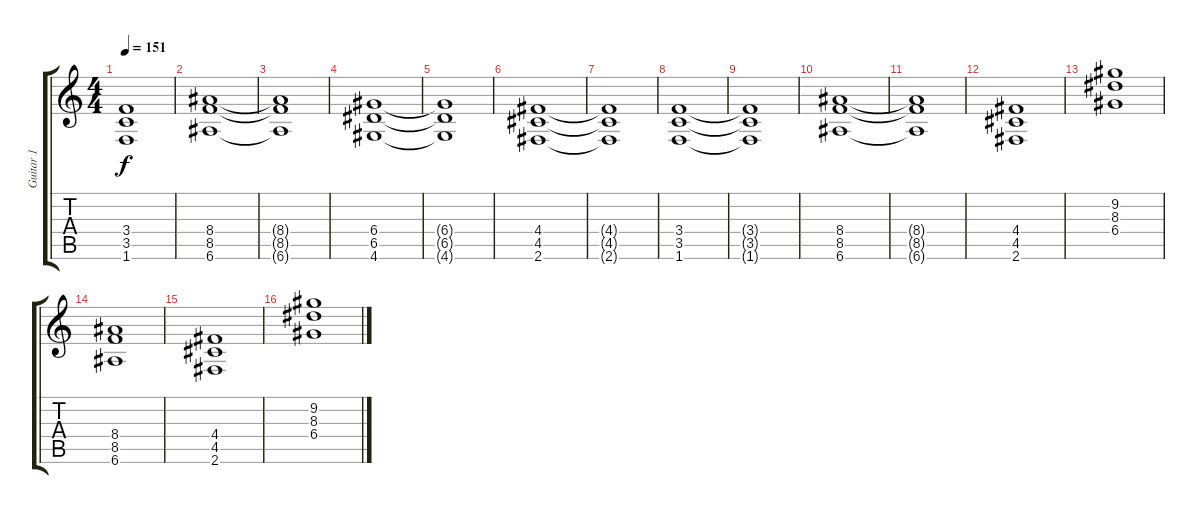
\track ("Guitar 1" "Guitar 1") {instrument overdrivenguitar}
\staff {score tabs}
\tuning (E4 B3 G3 D3 A2 E2) {hide}
\ts (4 4)
\tempo 151
\clef g2
\ks c
(3.4{t} 3.5{t} 1.6{t}).1{dy f} |
(8.4 8.5 6.6).1 |
(8.4{t} 8.5{t} 6.6{t}).1 |
(6.4 6.5 4.6).1 |
(6.4{t} 6.5{t} 4.6{t}).1 |
(4.4 4.5 2.6).1 |
(4.4{t} 4.5{t} 2.6{t}).1 |
(3.4 3.5 1.6).1 |
(3.4{t} 3.5{t} 1.6{t}).1 |
\section ("" "")
(8.4 8.5 6.6).1 |
(8.4{t} 8.5{t} 6.6{t}).1 |
(4.4 4.5 2.6).1 |
(9.2 8.3 6.4).1 |
(8.4 8.5 6.6).1 |
(4.4 4.5 2.6).1 |
(9.2 8.3 6.4).1
